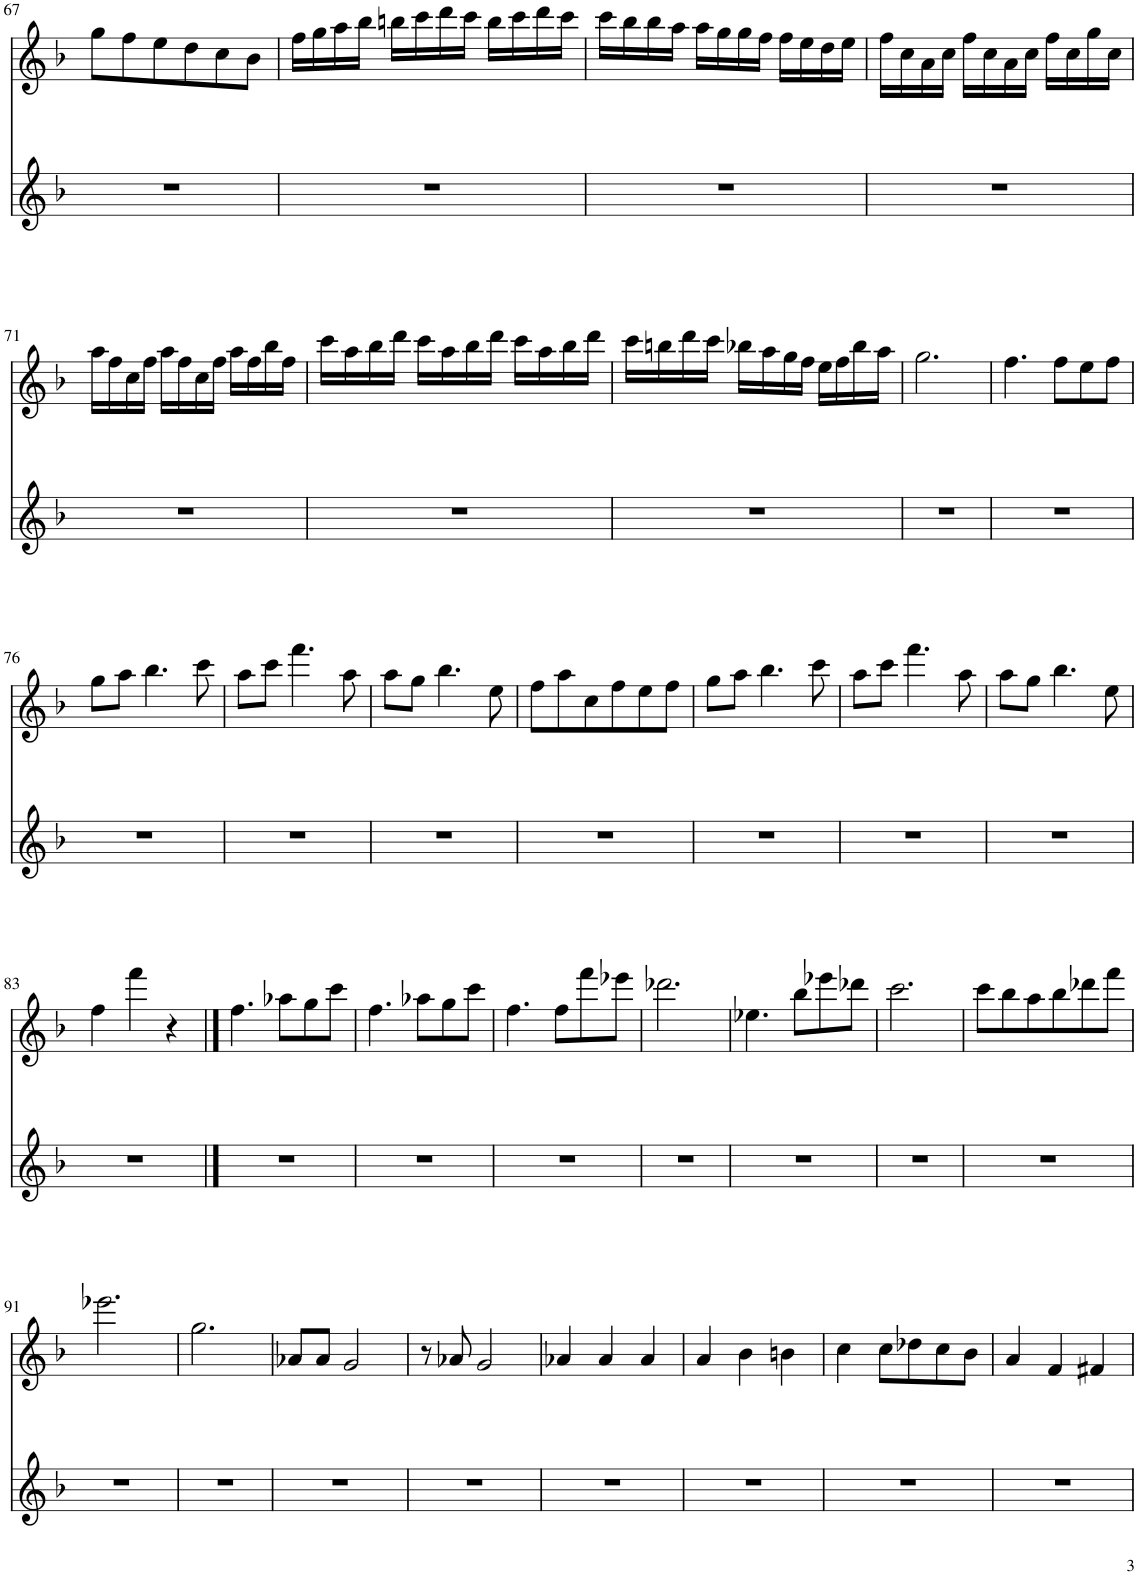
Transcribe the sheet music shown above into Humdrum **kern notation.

**kern	**kern
*part2	*part1
*staff2	*staff1
*I"Flöte	*I"Flöte
*I'Fl	*I'Fl
!!LO:PB:g=z
*clefG2	*clefG2
*k[b-]	*k[b-]
*M3/4	*M3/4
=67	=67
2.r	8gg\L
.	8ff\
.	8ee\
.	8dd\
.	8cc\
.	8b-\J
=68	=68
2.r	16ff\LL
.	16gg\
.	16aa\
.	16bb-\JJ
.	16bbn\LL
.	16ccc\
.	16ddd\
.	16ccc\JJ
.	16bb\LL
.	16ccc\
.	16ddd\
.	16ccc\JJ
=69	=69
2.r	16ccc\LL
.	16bb-\
.	16bb-\
.	16aa\JJ
.	16aa\LL
.	16gg\
.	16gg\
.	16ff\JJ
.	16ff\LL
.	16ee\
.	16dd\
.	16ee\JJ
=70	=70
2.r	16ff\LL
.	16cc\
.	16a\
.	16cc\JJ
.	16ff\LL
.	16cc\
.	16a\
.	16cc\JJ
.	16ff\LL
.	16cc\
.	16gg\
.	16cc\JJ
!!LO:LB:g=z
=71	=71
2.r	16aa\LL
.	16ff\
.	16cc\
.	16ff\JJ
.	16aa\LL
.	16ff\
.	16cc\
.	16ff\JJ
.	16aa\LL
.	16ff\
.	16bb-\
.	16ff\JJ
=72	=72
2.r	16ccc\LL
.	16aa\
.	16bb-\
.	16ddd\JJ
.	16ccc\LL
.	16aa\
.	16bb-\
.	16ddd\JJ
.	16ccc\LL
.	16aa\
.	16bb-\
.	16ddd\JJ
=73	=73
2.r	16ccc\LL
.	16bbn\
.	16ddd\
.	16ccc\JJ
.	16bb-X\LL
.	16aa\
.	16gg\
.	16ff\JJ
.	16ee\LL
.	16ff\
.	16bb-\
.	16aa\JJ
=74	=74
2.r	2.gg\
=75	=75
2.r	4.ff\
.	8ff\L
.	8ee\
.	8ff\J
!!LO:LB:g=z
=76	=76
2.r	8gg\L
.	8aa\J
.	4.bb-\
.	8ccc\
=77	=77
2.r	8aa\L
.	8ccc\J
.	4.fff\
.	8aa\
=78	=78
2.r	8aa\L
.	8gg\J
.	4.bb-\
.	8ee\
=79	=79
2.r	8ff\L
.	8aa\
.	8cc\
.	8ff\
.	8ee\
.	8ff\J
=80	=80
2.r	8gg\L
.	8aa\J
.	4.bb-\
.	8ccc\
=81	=81
2.r	8aa\L
.	8ccc\J
.	4.fff\
.	8aa\
=82	=82
2.r	8aa\L
.	8gg\J
.	4.bb-\
.	8ee\
!!LO:LB:g=z
=83	=83
2.r	4ff\
.	4fff\
.	4r
==84	==84
2.r	4.ff\
.	8aa-X\L
.	8gg\
.	8ccc\J
=85	=85
2.r	4.ff\
.	8aa-X\L
.	8gg\
.	8ccc\J
=86	=86
2.r	4.ff\
.	8ff\L
.	8fff\
.	8eee-X\J
=87	=87
2.r	2.ddd-X\
=88	=88
2.r	4.ee-X\
.	8bb-\L
.	8eee-X\
.	8ddd-X\J
=89	=89
2.r	2.ccc\
=90	=90
2.r	8ccc\L
.	8bb-\
.	8aa\
.	8bb-\
.	8ddd-X\
.	8fff\J
!!LO:LB:g=z
=91	=91
2.r	2.eee-X\
=92	=92
2.r	2.gg\
=93	=93
2.r	8a-X/L
.	8a-/J
.	2g/
=94	=94
2.r	8r
.	8a-X/
.	2g/
=95	=95
2.r	4a-X/
.	4a-/
.	4a-/
=96	=96
2.r	4a/
.	4b-\
.	4bn\
=97	=97
2.r	4cc\
.	8cc\L
.	8dd-X\
.	8cc\
.	8b-\J
=98	=98
2.r	4a/
.	4f/
.	4f#X/
=	=
*-	*-
